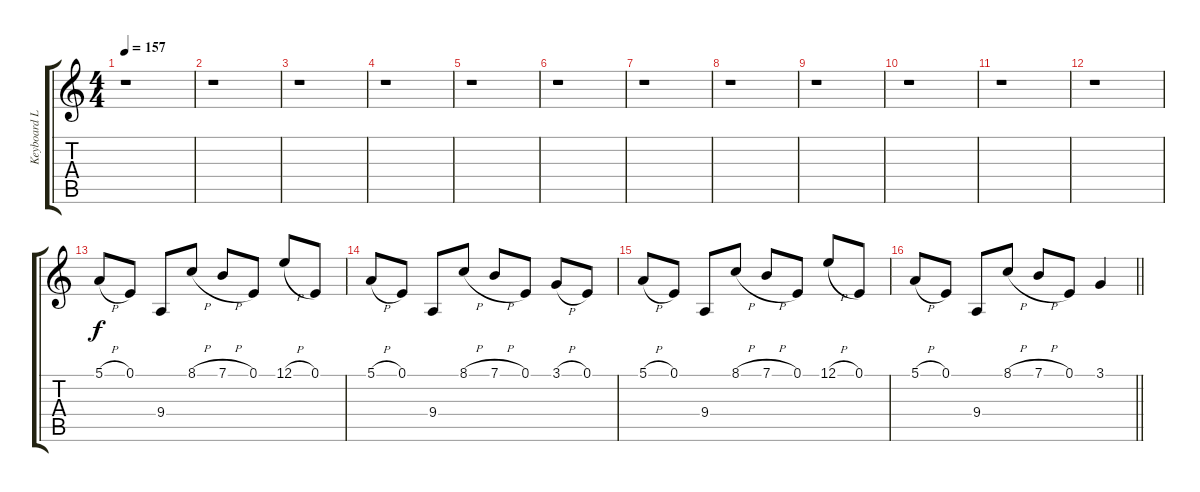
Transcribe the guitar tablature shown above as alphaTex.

\track ("Keyboard Lead" "Keyboard L") {instrument lead1square}
\staff {score tabs}
\tuning (E4 C4 G3 C3 G2 C2) {hide}
\ts (4 4)
\tempo 157
\clef g2
\ks c
r.1{dy f} |
r.1 |
r.1 |
r.1 |
r.1 |
r.1 |
r.1 |
r.1 |
r.1 |
r.1 |
r.1 |
r.1 |
5.1{h}.8 0.1.8 9.4.8 8.1{h}.8 7.1{h}.8 0.1.8 12.1{h}.8 0.1.8 |
5.1{h}.8 0.1.8 9.4.8 8.1{h}.8 7.1{h}.8 0.1.8 3.1{h}.8 0.1.8 |
5.1{h}.8 0.1.8 9.4.8 8.1{h}.8 7.1{h}.8 0.1.8 12.1{h}.8 0.1.8 |
\barLineRight lightlight
5.1{h}.8 0.1.8 9.4.8 8.1{h}.8 7.1{h}.8 0.1.8 3.1.4
